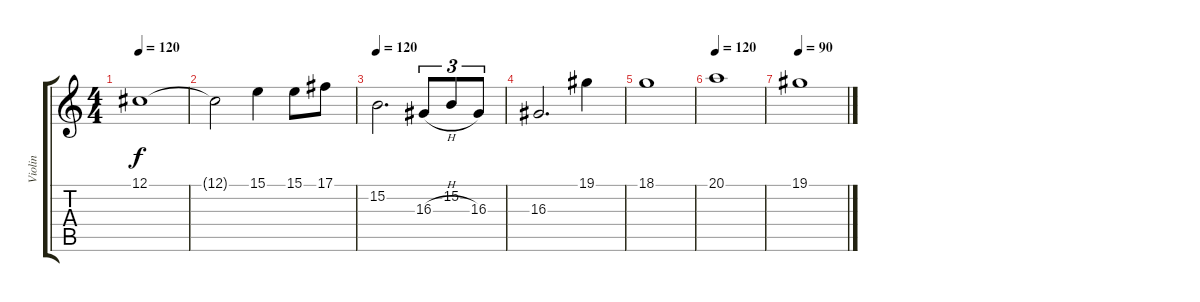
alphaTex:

\track ("Violin" "Violin") {instrument violin}
\staff {score tabs}
\tuning (Db4 Ab3 E3 B2 Gb2 Db2) {hide}
\ts (4 4)
\tempo 120
\clef g2
\ks c
12.1.1{dy f} |
12.1{t}.2 15.1.4 15.1.8 17.1.8 |
\tempo 120
15.2.2{d} 16.3{h}.8{tu (3 2)} 15.2.8{tu (3 2)} 16.3.8{tu (3 2)} |
16.3.2{d} 19.1.4 |
18.1.1 |
\tempo 120
20.1.1 |
\tempo 90
19.1.1{volume 1}
